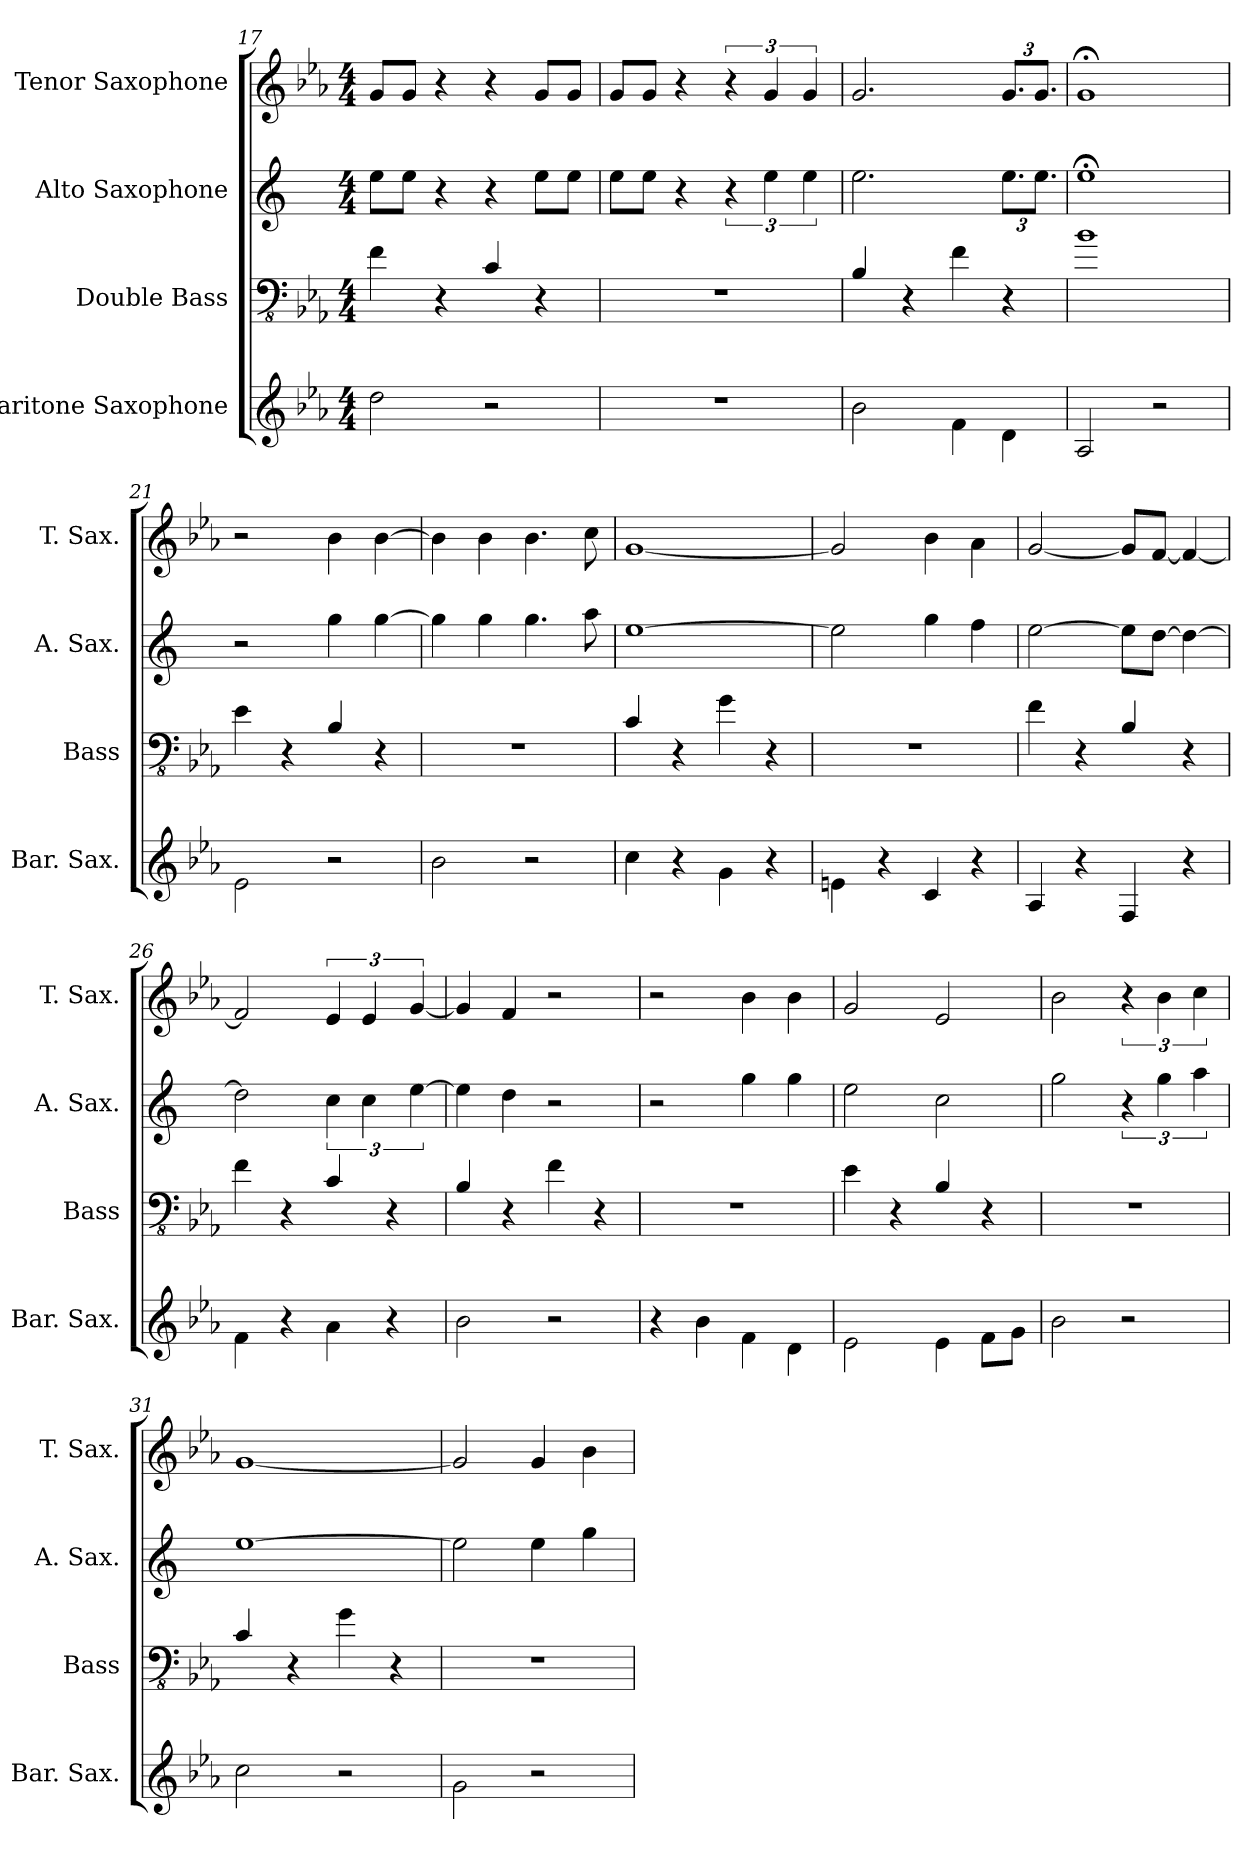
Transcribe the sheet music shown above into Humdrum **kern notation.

**kern	**kern	**kern	**kern
*part4	*part3	*part2	*part1
*staff4	*staff3	*staff2	*staff1
*I"Baritone Saxophone	*I"Double Bass	*I"Alto Saxophone	*I"Tenor Saxophone
*I'Bar. Sax.	*I'Bass	*I'A. Sax.	*I'T. Sax.
*clefG2	*clefFv4	*clefG2	*clefG2
*ITrd12c21	*ITrd7c12	*ITrd5c9	*ITrd8c14
*k[b-e-a-]	*k[b-e-a-]	*k[b-e-a-]	*k[b-e-a-]
*E-:	*E-:	*E-:	*E-:
*M4/4	*M4/4	*M4/4	*M4/4
=17	=17	=17	=17
2d\	4FF\	8g\L	8G/L
.	.	8g\J	8G/J
.	4r	4r	4r
2r	4CC/	4r	4r
.	4r	8g\L	8G/L
.	.	8g\J	8G/J
=18	=18	=18	=18
1r	1r	8g\L	8G/L
.	.	8g\J	8G/J
.	.	4r	4r
.	.	6r	6r
.	.	6g\	6G/
.	.	6g\	6G/
=19	=19	=19	=19
2B-\	4BBB-/	2.g\	2.G/
.	4r	.	.
4F\	4FF\	.	.
*	*	*Xbrackettup	*Xbrackettup
4D\	4r	12.g\L	12.G/L
.	.	12.g\J	12.G/J
=20	=20	=20	=20
2AA-/	1BB-	1g;<	1G;<
2r	.	.	.
=21	=21	=21	=21
2E-\	4EE-\	2r	2r
.	4r	.	.
2r	4BBB-/	4b-\	4B-\
.	4r	[4b-\	[4B-\
=22	=22	=22	=22
2B-\	1r	4b-\]	4B-\]
.	.	4b-\	4B-\
2r	.	4.b-\	4.B-\
.	.	8cc\	8c\
!!LO:LB:g=z
=23	=23	=23	=23
4c\	4CC/	[1g	[1G
4r	4r	.	.
4G\	4GG\	.	.
4r	4r	.	.
=24	=24	=24	=24
4En\	1r	2g\]	2G/]
4r	.	.	.
4C/	.	4b-\	4B-\
4r	.	4a-\	4A-\
=25	=25	=25	=25
4AA-/	4FF\	[2g\	[2G/
4r	4r	.	.
4FF/	4BBB-/	8g\L]	8G/L]
.	.	[8f\J	[8F/J
4r	4r	4f\_	4F/_
=26	=26	=26	=26
4F\	4FF\	2f\]	2F/]
4r	4r	.	.
*	*	*brackettup	*brackettup
4A-\	4CC/	6e-\	6E-/
.	.	6e-\	6E-/
4r	4r	.	.
.	.	[6g\	[6G/
=27	=27	=27	=27
2B-\	4BBB-/	4g\]	4G/]
.	4r	4f\	4F/
2r	4FF\	2r	2r
.	4r	.	.
=28	=28	=28	=28
4r	1r	2r	2r
4B-\	.	.	.
4F\	.	4b-\	4B-\
4D\	.	4b-\	4B-\
=29	=29	=29	=29
2E-\	4EE-\	2g\	2G/
.	4r	.	.
4E-\	4BBB-/	2e-\	2E-/
8F\L	4r	.	.
8G\J	.	.	.
=30	=30	=30	=30
2B-\	1r	2b-\	2B-\
2r	.	6r	6r
.	.	6b-\	6B-\
.	.	6cc\	6c\
!!LO:LB:g=z
=31	=31	=31	=31
2c\	4CC/	[1g	[1G
.	4r	.	.
2r	4GG\	.	.
.	4r	.	.
=32	=32	=32	=32
2G\	1r	2g\]	2G/]
2r	.	4g\	4G/
.	.	4b-\	4B-\
=	=	=	=
*-	*-	*-	*-
